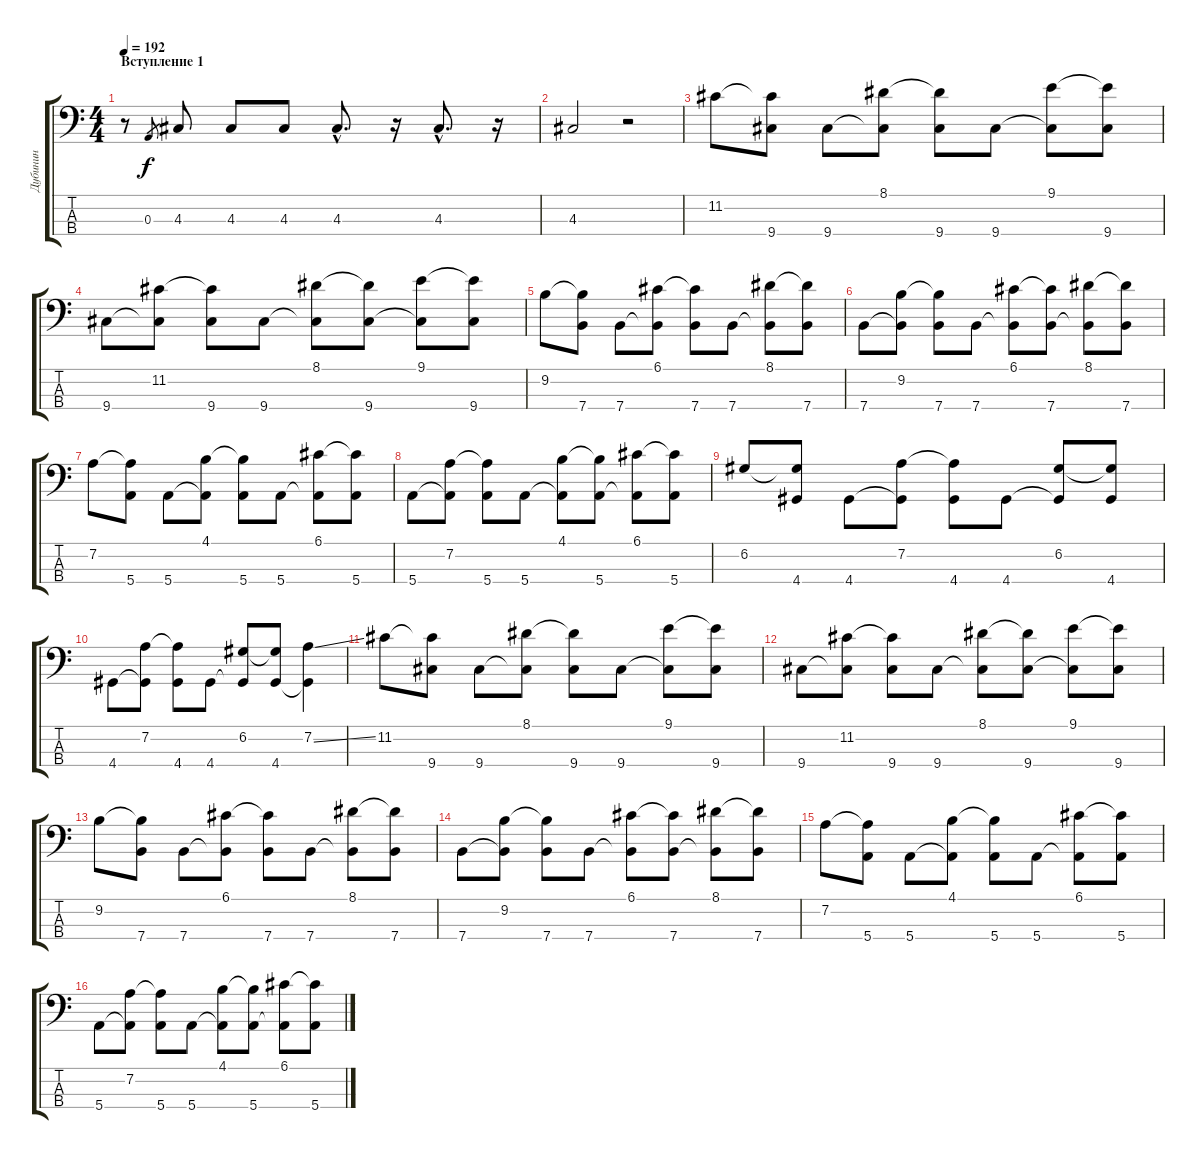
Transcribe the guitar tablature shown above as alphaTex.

\track ("Дубинин" "Дубинин") {instrument electricbasspick}
\staff {score tabs}
\tuning (G2 D2 A1 E1) {hide}
\ts (4 4)
\section ("" "Вступление 1")
\tempo 192
\clef f4
\ks c
r.8{dy f instrument electricbasspick} 0.3.8{gr} 4.3.8 4.3.8 4.3.8 4.3{hac}.8{d} r.16 4.3{hac}.8{d} r.16 |
4.3.2 r.2 |
11.2.8 (11.2{t} 9.4).8 9.4.8 (8.1 9.4{t}).8 (8.1{t} 9.4).8 9.4.8 (9.1 9.4{t}).8 (9.1{t} 9.4).8 |
9.4.8 (11.2 9.4{t}).8 (11.2{t} 9.4).8 9.4.8 (8.1 9.4{t}).8 (8.1{t} 9.4).8 (9.1 9.4{t}).8 (9.1{t} 9.4).8 |
9.2.8 (9.2{t} 7.4).8 7.4.8 (6.1 7.4{t}).8 (6.1{t} 7.4).8 7.4.8 (8.1 7.4{t}).8 (8.1{t} 7.4).8 |
7.4.8 (9.2 7.4{t}).8 (9.2{t} 7.4).8 7.4.8 (6.1 7.4{t}).8 (6.1{t} 7.4).8 (8.1 7.4{t}).8 (8.1{t} 7.4).8 |
7.2.8 (7.2{t} 5.4).8 5.4.8 (4.1 5.4{t}).8 (4.1{t} 5.4).8 5.4.8 (6.1 5.4{t}).8 (6.1{t} 5.4).8 |
5.4.8 (7.2 5.4{t}).8 (7.2{t} 5.4).8 5.4.8 (4.1 5.4{t}).8 (4.1{t} 5.4).8 (6.1 5.4{t}).8 (6.1{t} 5.4).8 |
6.2.8 (6.2{t} 4.4).8 4.4.8 (7.2 4.4{t}).8 (7.2{t} 4.4).8 4.4.8 (6.2 4.4{t}).8 (6.2{t} 4.4).8 |
4.4.8 (7.2 4.4{t}).8 (7.2{t} 4.4).8 4.4.8 (6.2 4.4{t}).8 (6.2{t} 4.4).8 (7.2{ss} 4.4{t}).4 |
11.2.8 (11.2{t} 9.4).8 9.4.8 (8.1 9.4{t}).8 (8.1{t} 9.4).8 9.4.8 (9.1 9.4{t}).8 (9.1{t} 9.4).8 |
9.4.8 (11.2 9.4{t}).8 (11.2{t} 9.4).8 9.4.8 (8.1 9.4{t}).8 (8.1{t} 9.4).8 (9.1 9.4{t}).8 (9.1{t} 9.4).8 |
9.2.8 (9.2{t} 7.4).8 7.4.8 (6.1 7.4{t}).8 (6.1{t} 7.4).8 7.4.8 (8.1 7.4{t}).8 (8.1{t} 7.4).8 |
7.4.8 (9.2 7.4{t}).8 (9.2{t} 7.4).8 7.4.8 (6.1 7.4{t}).8 (6.1{t} 7.4).8 (8.1 7.4{t}).8 (8.1{t} 7.4).8 |
7.2.8 (7.2{t} 5.4).8 5.4.8 (4.1 5.4{t}).8 (4.1{t} 5.4).8 5.4.8 (6.1 5.4{t}).8 (6.1{t} 5.4).8 |
5.4.8 (7.2 5.4{t}).8 (7.2{t} 5.4).8 5.4.8 (4.1 5.4{t}).8 (4.1{t} 5.4).8 (6.1 5.4{t}).8 (6.1{t} 5.4).8
